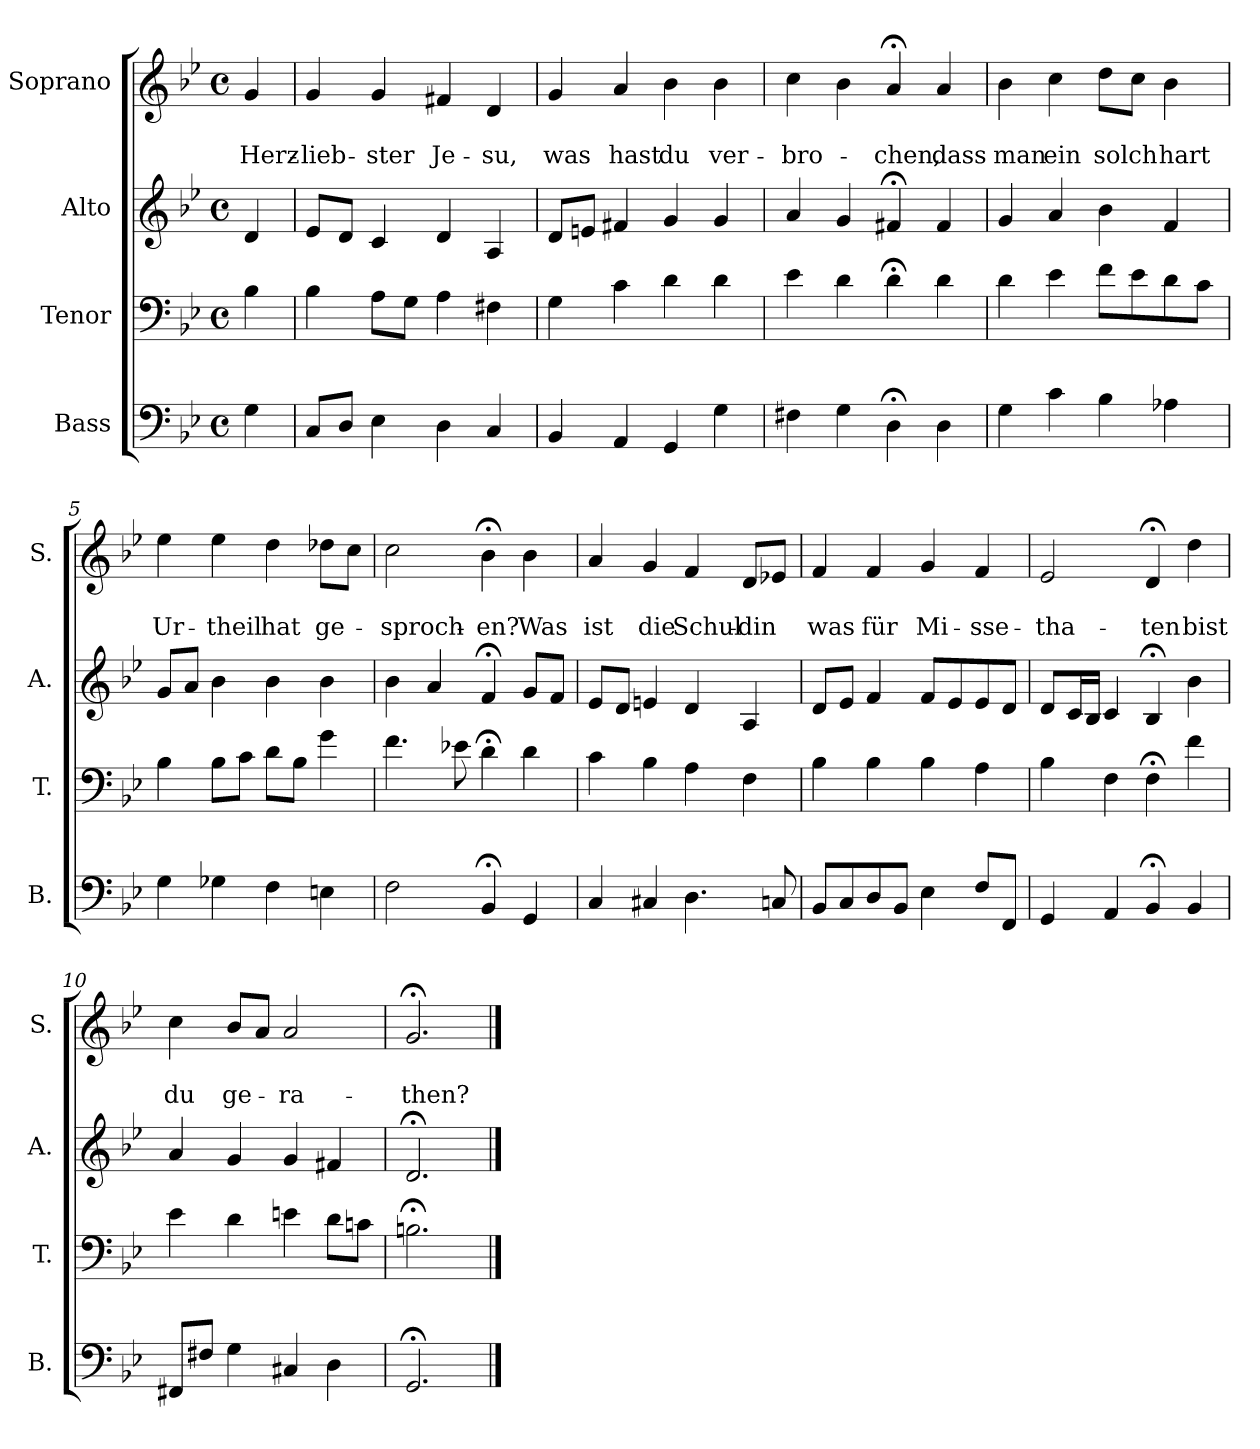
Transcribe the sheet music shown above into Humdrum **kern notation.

**kern	**kern	**kern	**kern	**text	**text
*part4	*part3	*part2	*part1	*part1	*part1
*staff4	*staff3	*staff2	*staff1	*staff1	*staff1
*I"Bass	*I"Tenor	*I"Alto	*I"Soprano	*	*
*I'B.	*I'T.	*I'A.	*I'S.	*	*
*clefF4	*clefF4	*clefG2	*clefG2	*	*
*k[b-e-]	*k[b-e-]	*k[b-e-]	*k[b-e-]	*	*
*B-:	*B-:	*B-:	*B-:	*	*
*M4/4	*M4/4	*M4/4	*M4/4	*	*
*met(c)	*met(c)	*met(c)	*met(c)	*	*
=	=	=	=	=	=
4G\	4B-\	4d/	4g/	.	Herz-
=1	=1	=1	=1	=1	=1
8C/L	4B-\	8e-/L	4g/	.	-lieb-
8D/J	.	8d/J	.	.	.
4E-\	8A\L	4c/	4g/	.	-ster
.	8G\J	.	.	.	.
4D\	4A\	4d/	4f#X/	.	Je-
4C/	4F#X\	4A/	4d/	.	-su,
=2	=2	=2	=2	=2	=2
4BB-/	4G\	8d/L	4g/	.	was
.	.	8en/J	.	.	.
4AA/	4c\	4f#X/	4a/	.	hast
4GG/	4d\	4g/	4b-\	.	du
4G\	4d\	4g/	4b-\	.	ver-
=3	=3	=3	=3	=3	=3
4F#X\	4e-\	4a/	4cc\	.	-bro-
4G\	4d\	4g/	4b-\	.	.
4D;<\	4d;<\	4f#X;</	4a;</	.	-chen,
4D\	4d\	4f#/	4a/	.	dass
=4	=4	=4	=4	=4	=4
4G\	4d\	4g/	4b-\	.	man
4c\	4e-\	4a/	4cc\	.	ein
4B-\	8f\L	4b-\	8dd\L	.	solch
.	8e-\	.	8cc\J	.	.
4A-X\	8d\	4f/	4b-\	.	hart
.	8c\J	.	.	.	.
=5	=5	=5	=5	=5	=5
4G\	4B-\	8g/L	4ee-\	.	Ur-
.	.	8a/J	.	.	.
4G-X\	8B-\L	4b-\	4ee-\	.	-theil
.	8c\J	.	.	.	.
4F\	8d\L	4b-\	4dd\	.	hat
.	8B-\J	.	.	.	.
4En\	4g\	4b-\	8dd-X\L	.	ge-
.	.	.	8cc\J	.	.
!!LO:LB:g=z
=6	=6	=6	=6	=6	=6
2F\	4.f\	4b-\	2cc\	.	-sproch-
.	.	4a/	.	.	.
.	8e-X\	.	.	.	.
4BB-;</	4d;<\	4f;</	4b-;<\	.	-en?
4GG/	4d\	8g/L	4b-\	.	Was
.	.	8f/J	.	.	.
=7	=7	=7	=7	=7	=7
4C/	4c\	8e-/L	4a/	.	ist
.	.	8d/J	.	.	.
4C#X/	4B-\	4en/	4g/	.	die
4.D\	4A\	4d/	4f/	.	Schul-
.	4F\	4A/	8d/L	.	-din
8Cn/	.	.	8e-X/J	.	.
=8	=8	=8	=8	=8	=8
8BB-/L	4B-\	8d/L	4f/	.	was
8C/	.	8e-/J	.	.	.
8D/	4B-\	4f/	4f/	.	für
8BB-/J	.	.	.	.	.
4E-\	4B-\	8f/L	4g/	.	Mi-
.	.	8e-/	.	.	.
8F/L	4A\	8e-/	4f/	.	-sse-
8FF/J	.	8d/J	.	.	.
=9	=9	=9	=9	=9	=9
4GG/	4B-\	8d/L	2e-/	.	-tha-
.	.	16c/L	.	.	.
.	.	16B-/JJ	.	.	.
4AA/	4F\	4c/	.	.	.
4BB-;</	4F;<\	4B-;</	4d;</	.	-ten
4BB-/	4f\	4b-\	4dd\	.	bist
=10	=10	=10	=10	=10	=10
8FF#X/L	4e-\	4a/	4cc\	.	du
8F#X/J	.	.	.	.	.
4G\	4d\	4g/	8b-/L	.	ge-
.	.	.	8a/J	.	.
4C#X/	4en\	4g/	2a/	.	-ra-
4D\	8d\L	4f#X/	.	.	.
.	8cn\J	.	.	.	.
=11	=11	=11	=11	=11	=11
2.GG;</	2.Bn;<\	2.d;</	2.g;</	.	-then?
==	==	==	==	==	==
*-	*-	*-	*-	*-	*-
